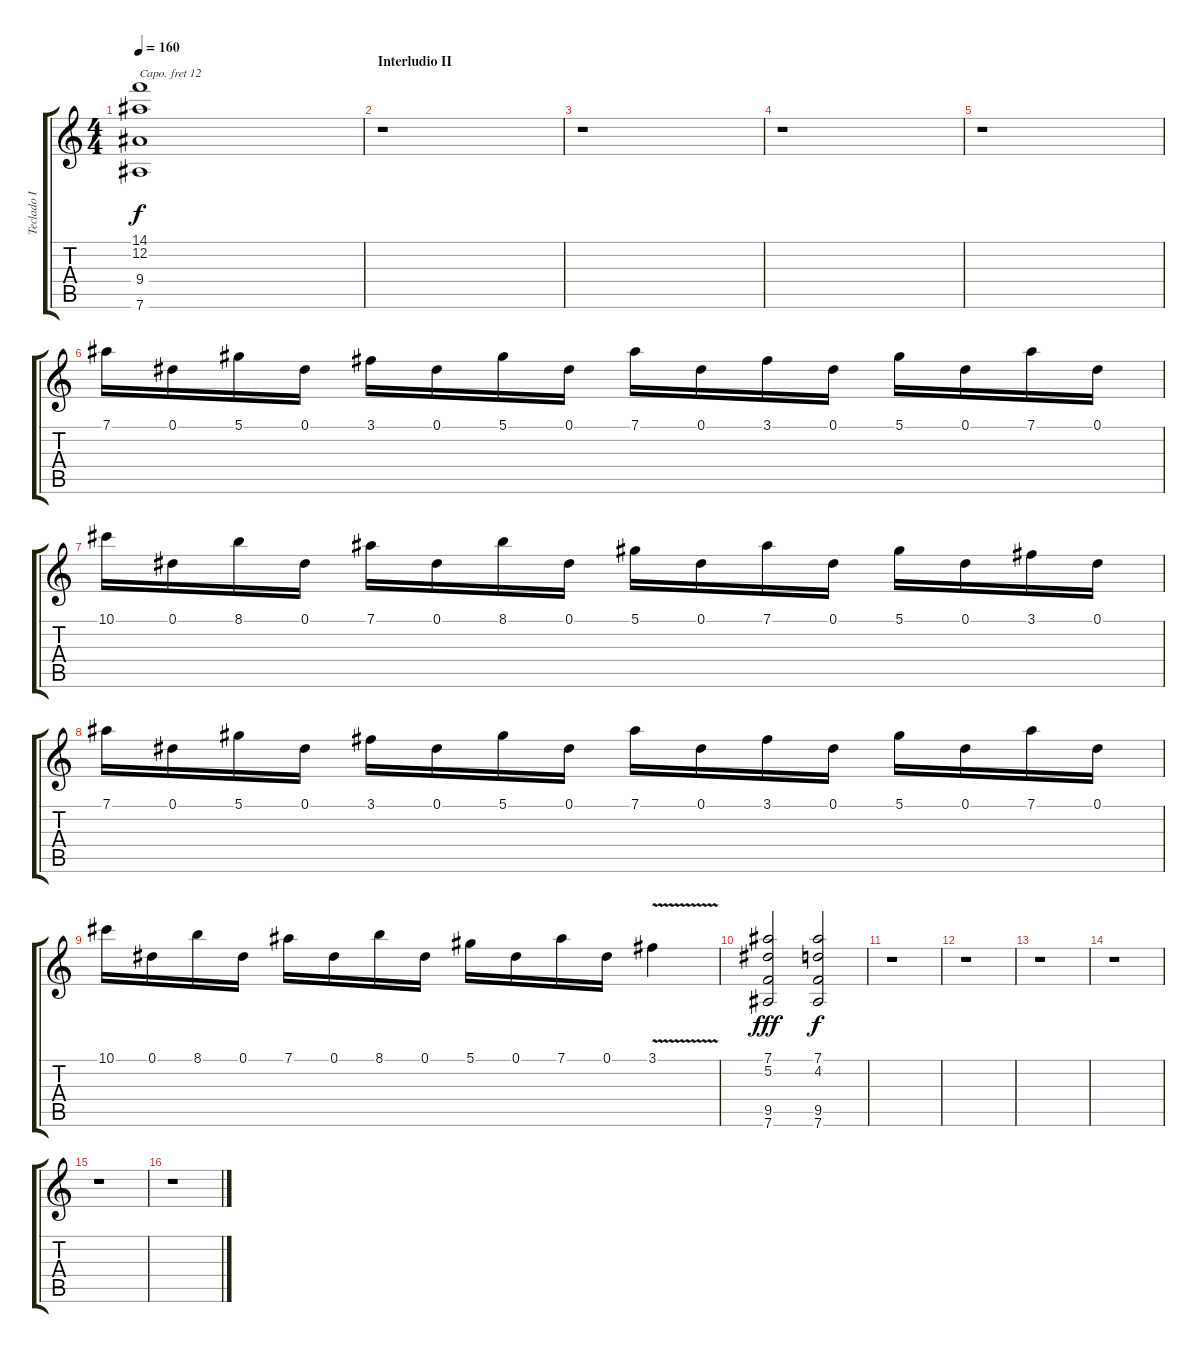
\track ("Teclado I" "Teclado I") {instrument stringensemble1}
\staff {score tabs}
\capo 12
\tuning (Eb4 Bb3 Gb3 Db3 Ab2 Eb2) {hide}
\ts (4 4)
\tempo 160
\clef g2
\ks c
(14.1{t} 12.2{t} 9.4{t} 7.6{t}).1{dy f} |
\section ("" "Interludio II")
r.1 |
r.1 |
r.1 |
r.1 |
7.1.16{volume 12 instrument stringensemble1} 0.1.16 5.1.16 0.1.16 3.1.16 0.1.16 5.1.16 0.1.16 7.1.16 0.1.16 3.1.16 0.1.16 5.1.16 0.1.16 7.1.16 0.1.16 |
10.1.16 0.1.16 8.1.16 0.1.16 7.1.16 0.1.16 8.1.16 0.1.16 5.1.16 0.1.16 7.1.16 0.1.16 5.1.16 0.1.16 3.1.16 0.1.16 |
7.1.16 0.1.16 5.1.16 0.1.16 3.1.16 0.1.16 5.1.16 0.1.16 7.1.16 0.1.16 3.1.16 0.1.16 5.1.16 0.1.16 7.1.16 0.1.16 |
10.1.16 0.1.16 8.1.16 0.1.16 7.1.16 0.1.16 8.1.16 0.1.16 5.1.16 0.1.16 7.1.16 0.1.16 3.1{v}.4 |
(7.1 5.2 9.5 7.6).2{dy fff volume 9 instrument churchorgan} (7.1 4.2 9.5 7.6).2{dy f} |
r.1 |
r.1 |
r.1 |
r.1 |
r.1 |
r.1
